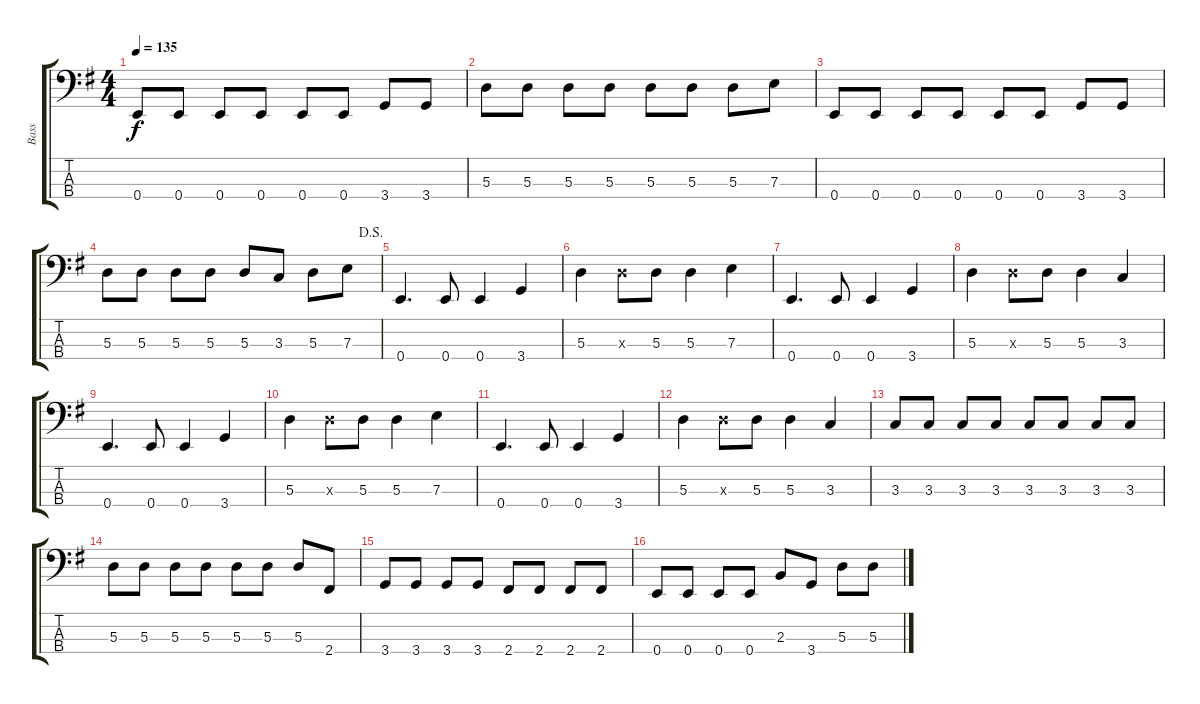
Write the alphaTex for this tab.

\track ("Bass" "Bass") {instrument electricbasspick}
\staff {score tabs}
\tuning (G2 D2 A1 E1) {hide}
\ts (4 4)
\tempo 135
\clef f4
\ks g
0.4.8{dy f} 0.4.8 0.4.8 0.4.8 0.4.8 0.4.8 3.4.8 3.4.8 |
5.3.8 5.3.8 5.3.8 5.3.8 5.3.8 5.3.8 5.3.8 7.3.8 |
0.4.8 0.4.8 0.4.8 0.4.8 0.4.8 0.4.8 3.4.8 3.4.8 |
\jump dalsegno
5.3.8 5.3.8 5.3.8 5.3.8 5.3.8 3.3.8 5.3.8 7.3.8 |
0.4.4{d} 0.4.8 0.4.4 3.4.4 |
5.3.4 5.3{x}.8 5.3.8 5.3.4 7.3.4 |
0.4.4{d} 0.4.8 0.4.4 3.4.4 |
5.3.4 5.3{x}.8 5.3.8 5.3.4 3.3.4 |
0.4.4{d} 0.4.8 0.4.4 3.4.4 |
5.3.4 5.3{x}.8 5.3.8 5.3.4 7.3.4 |
0.4.4{d} 0.4.8 0.4.4 3.4.4 |
5.3.4 5.3{x}.8 5.3.8 5.3.4 3.3.4 |
3.3.8 3.3.8 3.3.8 3.3.8 3.3.8 3.3.8 3.3.8 3.3.8 |
5.3.8 5.3.8 5.3.8 5.3.8 5.3.8 5.3.8 5.3.8 2.4.8 |
3.4.8 3.4.8 3.4.8 3.4.8 2.4.8 2.4.8 2.4.8 2.4.8 |
0.4.8 0.4.8 0.4.8 0.4.8 2.3.8 3.4.8 5.3.8 5.3.8
